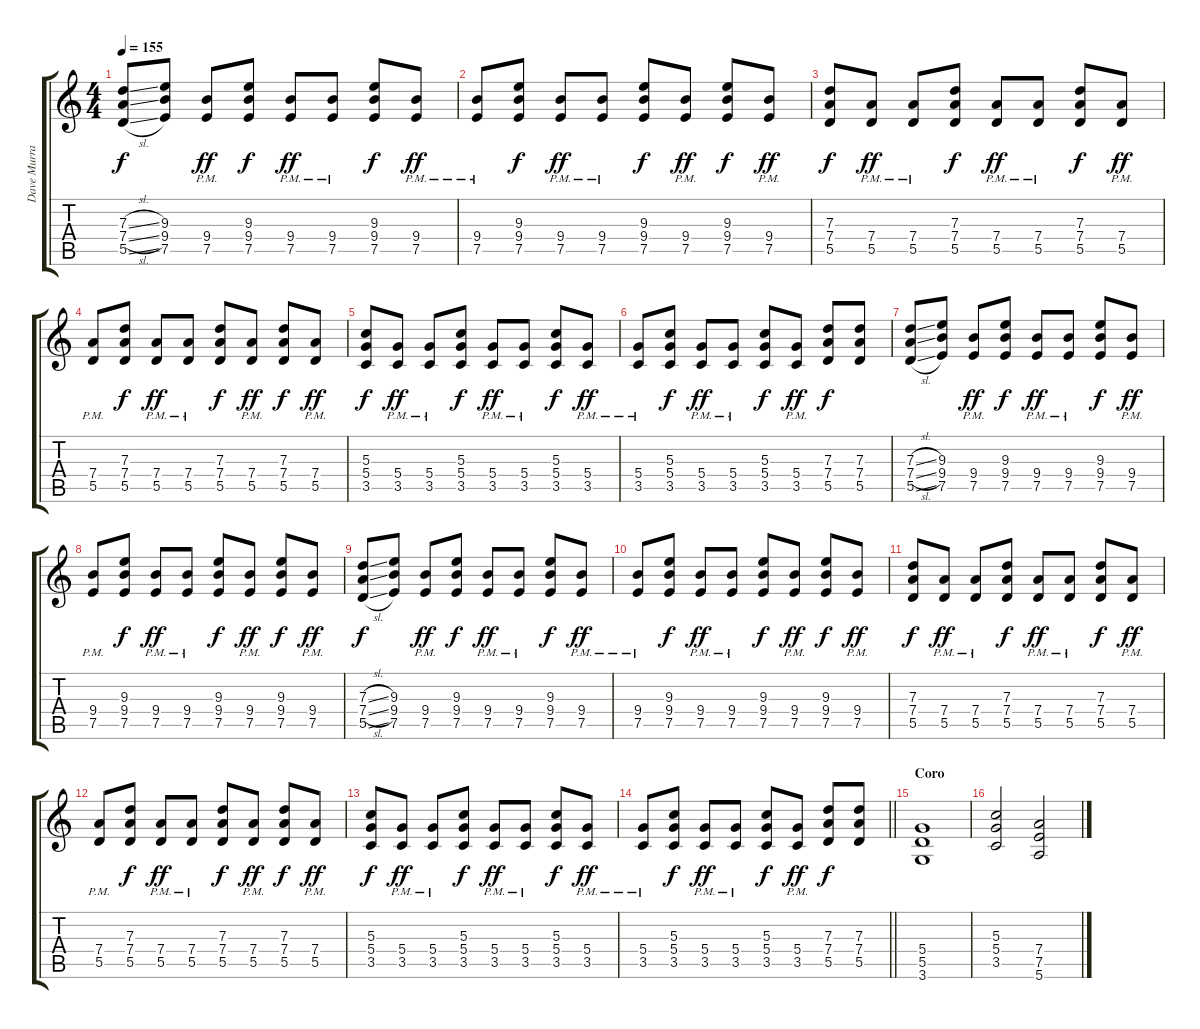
\track ("Dave Murray" "Dave Murra") {instrument distortionguitar}
\staff {score tabs}
\tuning (E4 B3 G3 D3 A2 E2) {hide}
\ts (4 4)
\tempo 155
\clef g2
\ks c
(7.3{sl} 7.4{sl} 5.5{sl}).8{dy f} (9.3 9.4 7.5).8 (9.4{pm} 7.5{pm}).8{dy ff} (9.3 9.4 7.5).8{dy f} (9.4{pm} 7.5{pm}).8{dy ff} (9.4{pm} 7.5{pm}).8 (9.3 9.4 7.5).8{dy f} (9.4{pm} 7.5{pm}).8{dy ff} |
(9.4{pm} 7.5{pm}).8 (9.3 9.4 7.5).8{dy f} (9.4{pm} 7.5{pm}).8{dy ff} (9.4{pm} 7.5{pm}).8 (9.3 9.4 7.5).8{dy f} (9.4{pm} 7.5{pm}).8{dy ff} (9.3 9.4 7.5).8{dy f} (9.4{pm} 7.5{pm}).8{dy ff} |
(7.3 7.4 5.5).8{dy f} (7.4{pm} 5.5{pm}).8{dy ff} (7.4{pm} 5.5{pm}).8 (7.3 7.4 5.5).8{dy f} (7.4{pm} 5.5{pm}).8{dy ff} (7.4{pm} 5.5{pm}).8 (7.3 7.4 5.5).8{dy f} (7.4{pm} 5.5{pm}).8{dy ff} |
(7.4{pm} 5.5{pm}).8 (7.3 7.4 5.5).8{dy f} (7.4{pm} 5.5{pm}).8{dy ff} (7.4{pm} 5.5{pm}).8 (7.3 7.4 5.5).8{dy f} (7.4{pm} 5.5{pm}).8{dy ff} (7.3 7.4 5.5).8{dy f} (7.4{pm} 5.5{pm}).8{dy ff} |
(5.3 5.4 3.5).8{dy f} (5.4{pm} 3.5{pm}).8{dy ff} (5.4{pm} 3.5{pm}).8 (5.3 5.4 3.5).8{dy f} (5.4{pm} 3.5{pm}).8{dy ff} (5.4{pm} 3.5{pm}).8 (5.3 5.4 3.5).8{dy f} (5.4{pm} 3.5{pm}).8{dy ff} |
(5.4{pm} 3.5{pm}).8 (5.3 5.4 3.5).8{dy f} (5.4{pm} 3.5{pm}).8{dy ff} (5.4{pm} 3.5{pm}).8 (5.3 5.4 3.5).8{dy f} (5.4{pm} 3.5{pm}).8{dy ff} (7.3 7.4 5.5).8{dy f} (7.3 7.4 5.5).8 |
(7.3{sl} 7.4{sl} 5.5{sl}).8 (9.3 9.4 7.5).8 (9.4{pm} 7.5{pm}).8{dy ff} (9.3 9.4 7.5).8{dy f} (9.4{pm} 7.5{pm}).8{dy ff} (9.4{pm} 7.5{pm}).8 (9.3 9.4 7.5).8{dy f} (9.4{pm} 7.5{pm}).8{dy ff} |
(9.4{pm} 7.5{pm}).8 (9.3 9.4 7.5).8{dy f} (9.4{pm} 7.5{pm}).8{dy ff} (9.4{pm} 7.5{pm}).8 (9.3 9.4 7.5).8{dy f} (9.4{pm} 7.5{pm}).8{dy ff} (9.3 9.4 7.5).8{dy f} (9.4{pm} 7.5{pm}).8{dy ff} |
(7.3{sl} 7.4{sl} 5.5{sl}).8{dy f} (9.3 9.4 7.5).8 (9.4{pm} 7.5{pm}).8{dy ff} (9.3 9.4 7.5).8{dy f} (9.4{pm} 7.5{pm}).8{dy ff} (9.4{pm} 7.5{pm}).8 (9.3 9.4 7.5).8{dy f} (9.4{pm} 7.5{pm}).8{dy ff} |
(9.4{pm} 7.5{pm}).8 (9.3 9.4 7.5).8{dy f} (9.4{pm} 7.5{pm}).8{dy ff} (9.4{pm} 7.5{pm}).8 (9.3 9.4 7.5).8{dy f} (9.4{pm} 7.5{pm}).8{dy ff} (9.3 9.4 7.5).8{dy f} (9.4{pm} 7.5{pm}).8{dy ff} |
(7.3 7.4 5.5).8{dy f} (7.4{pm} 5.5{pm}).8{dy ff} (7.4{pm} 5.5{pm}).8 (7.3 7.4 5.5).8{dy f} (7.4{pm} 5.5{pm}).8{dy ff} (7.4{pm} 5.5{pm}).8 (7.3 7.4 5.5).8{dy f} (7.4{pm} 5.5{pm}).8{dy ff} |
(7.4{pm} 5.5{pm}).8 (7.3 7.4 5.5).8{dy f} (7.4{pm} 5.5{pm}).8{dy ff} (7.4{pm} 5.5{pm}).8 (7.3 7.4 5.5).8{dy f} (7.4{pm} 5.5{pm}).8{dy ff} (7.3 7.4 5.5).8{dy f} (7.4{pm} 5.5{pm}).8{dy ff} |
(5.3 5.4 3.5).8{dy f} (5.4{pm} 3.5{pm}).8{dy ff} (5.4{pm} 3.5{pm}).8 (5.3 5.4 3.5).8{dy f} (5.4{pm} 3.5{pm}).8{dy ff} (5.4{pm} 3.5{pm}).8 (5.3 5.4 3.5).8{dy f} (5.4{pm} 3.5{pm}).8{dy ff} |
\barLineRight lightlight
(5.4{pm} 3.5{pm}).8 (5.3 5.4 3.5).8{dy f} (5.4{pm} 3.5{pm}).8{dy ff} (5.4{pm} 3.5{pm}).8 (5.3 5.4 3.5).8{dy f} (5.4{pm} 3.5{pm}).8{dy ff} (7.3 7.4 5.5).8{dy f} (7.3 7.4 5.5).8 |
\section ("" "Coro")
(5.4 5.5 3.6).1 |
(5.3 5.4 3.5).2 (7.4 7.5 5.6).2
